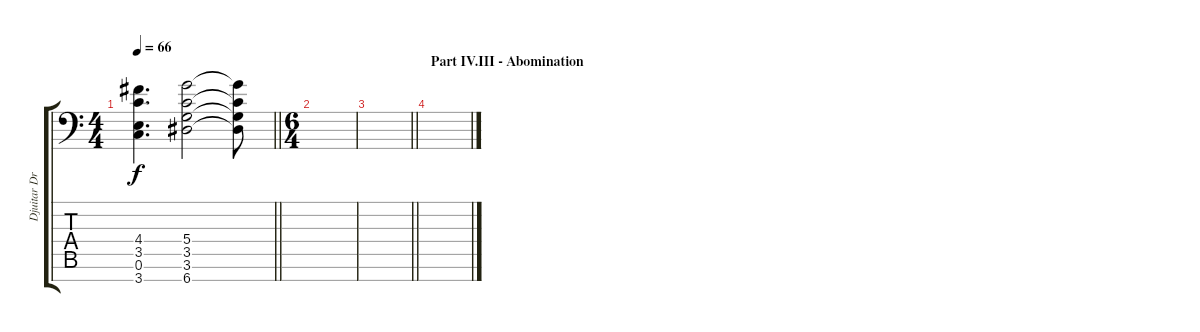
\track ("Djuitar Dropped A" "Djuitar Dr") {instrument distortionguitar}
\staff {score tabs}
\tuning (E4 B3 G3 D3 A2 E2 A1) {hide}
\ts (4 4)
\tempo 66
\clef f4
\barLineRight lightlight
\ks c
(4.4 3.5 0.6 3.7).4{d dy f} (5.4 3.5 3.6 6.7).2 (5.4{t} 3.5{t} 3.6{t} 6.7{t}).8 |
\ts (6 4)
|
\barLineRight lightlight
|
\section ("" "Part IV.III - Abomination")
